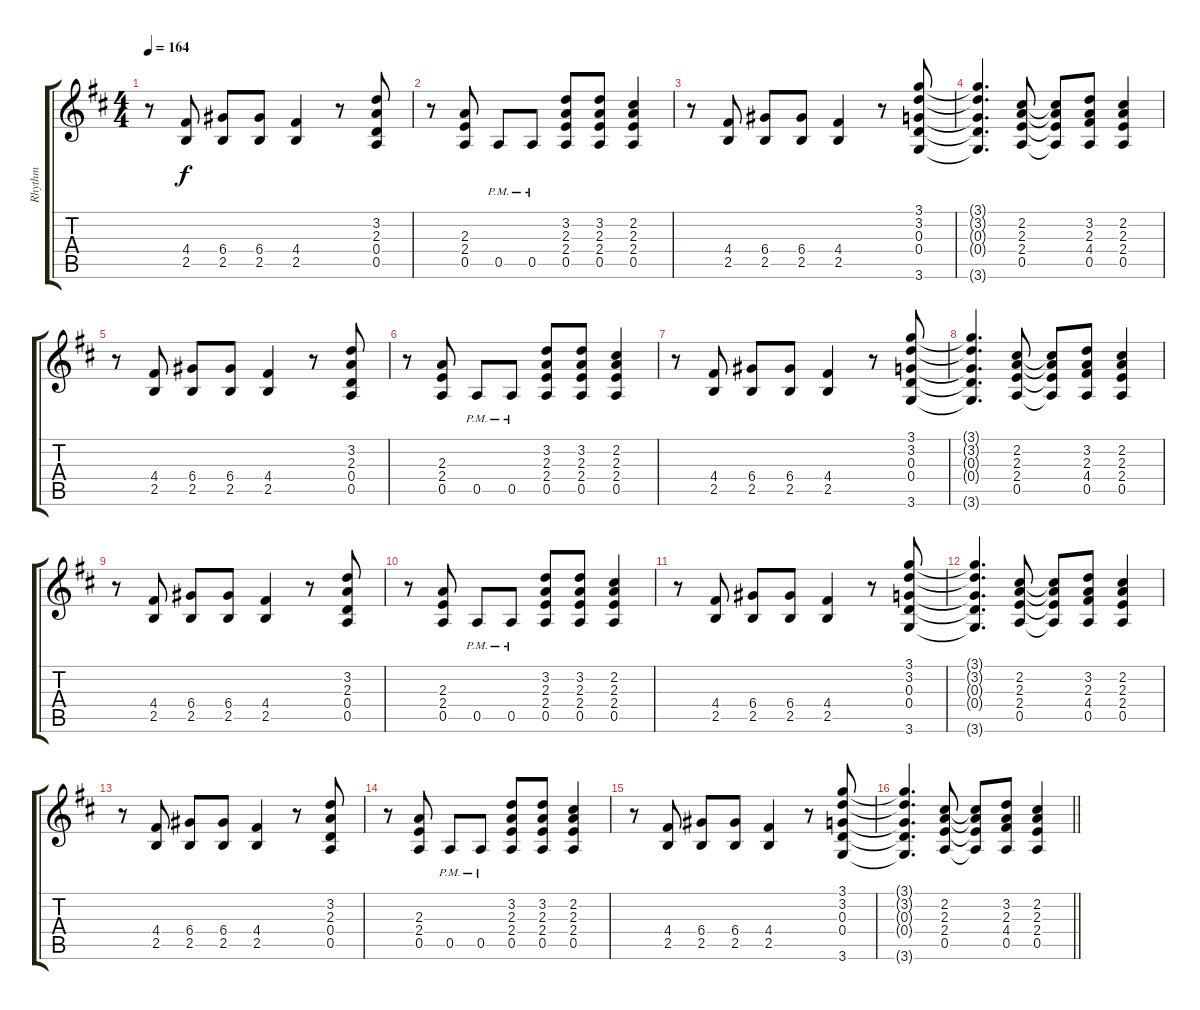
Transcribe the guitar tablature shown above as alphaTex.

\track ("Rhythm" "Rhythm") {instrument overdrivenguitar}
\staff {score tabs}
\tuning (E4 B3 G3 D3 A2 E2) {hide}
\ts (4 4)
\tempo 164
\clef g2
\ks d
r.8{dy f instrument overdrivenguitar} (4.4 2.5).8 (6.4 2.5).8 (6.4 2.5).8 (4.4 2.5).4 r.8 (3.2 2.3 0.4 0.5).8 |
r.8 (2.3 2.4 0.5).8 0.5{pm}.8 0.5{pm}.8 (3.2 2.3 2.4 0.5).8 (3.2 2.3 2.4 0.5).8 (2.2 2.3 2.4 0.5).4 |
r.8 (4.4 2.5).8 (6.4 2.5).8 (6.4 2.5).8 (4.4 2.5).4 r.8 (3.1 3.2 0.3 0.4 3.6).8 |
(3.1{t} 3.2{t} 0.3{t} 0.4{t} 3.6{t}).4{d} (2.2 2.3 2.4 0.5).8 (2.2{t} 2.3{t} 2.4{t} 0.5{t}).8 (3.2 2.3 4.4 0.5).8 (2.2 2.3 2.4 0.5).4 |
r.8 (4.4 2.5).8 (6.4 2.5).8 (6.4 2.5).8 (4.4 2.5).4 r.8 (3.2 2.3 0.4 0.5).8 |
r.8 (2.3 2.4 0.5).8 0.5{pm}.8 0.5{pm}.8 (3.2 2.3 2.4 0.5).8 (3.2 2.3 2.4 0.5).8 (2.2 2.3 2.4 0.5).4 |
r.8 (4.4 2.5).8 (6.4 2.5).8 (6.4 2.5).8 (4.4 2.5).4 r.8 (3.1 3.2 0.3 0.4 3.6).8 |
(3.1{t} 3.2{t} 0.3{t} 0.4{t} 3.6{t}).4{d} (2.2 2.3 2.4 0.5).8 (2.2{t} 2.3{t} 2.4{t} 0.5{t}).8 (3.2 2.3 4.4 0.5).8 (2.2 2.3 2.4 0.5).4 |
r.8 (4.4 2.5).8 (6.4 2.5).8 (6.4 2.5).8 (4.4 2.5).4 r.8 (3.2 2.3 0.4 0.5).8 |
r.8 (2.3 2.4 0.5).8 0.5{pm}.8 0.5{pm}.8 (3.2 2.3 2.4 0.5).8 (3.2 2.3 2.4 0.5).8 (2.2 2.3 2.4 0.5).4 |
r.8 (4.4 2.5).8 (6.4 2.5).8 (6.4 2.5).8 (4.4 2.5).4 r.8 (3.1 3.2 0.3 0.4 3.6).8 |
(3.1{t} 3.2{t} 0.3{t} 0.4{t} 3.6{t}).4{d} (2.2 2.3 2.4 0.5).8 (2.2{t} 2.3{t} 2.4{t} 0.5{t}).8 (3.2 2.3 4.4 0.5).8 (2.2 2.3 2.4 0.5).4 |
r.8 (4.4 2.5).8 (6.4 2.5).8 (6.4 2.5).8 (4.4 2.5).4 r.8 (3.2 2.3 0.4 0.5).8 |
r.8 (2.3 2.4 0.5).8 0.5{pm}.8 0.5{pm}.8 (3.2 2.3 2.4 0.5).8 (3.2 2.3 2.4 0.5).8 (2.2 2.3 2.4 0.5).4 |
r.8 (4.4 2.5).8 (6.4 2.5).8 (6.4 2.5).8 (4.4 2.5).4 r.8 (3.1 3.2 0.3 0.4 3.6).8 |
\barLineRight lightlight
(3.1{t} 3.2{t} 0.3{t} 0.4{t} 3.6{t}).4{d} (2.2 2.3 2.4 0.5).8 (2.2{t} 2.3{t} 2.4{t} 0.5{t}).8 (3.2 2.3 4.4 0.5).8 (2.2 2.3 2.4 0.5).4
